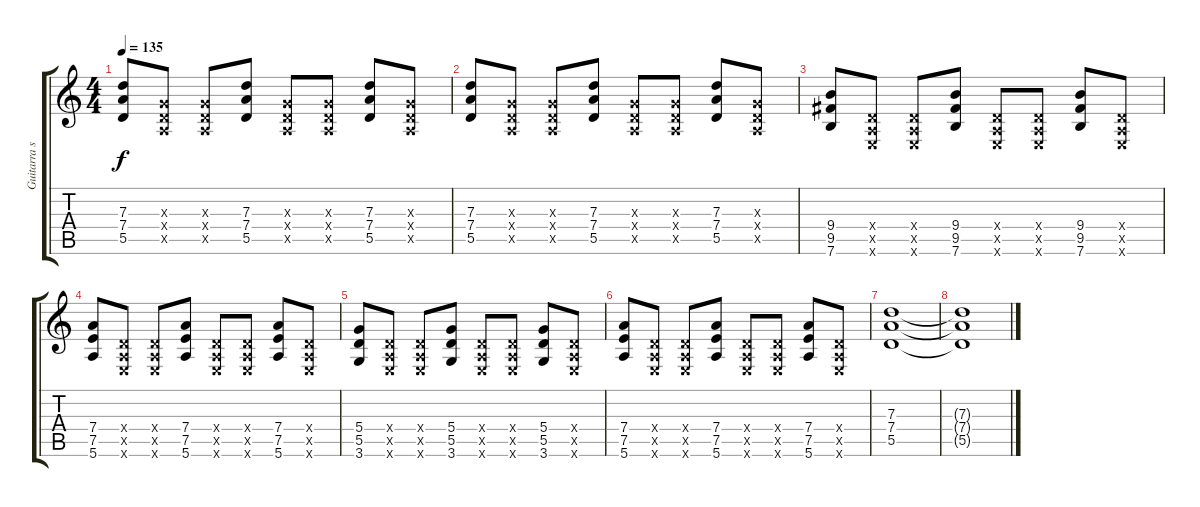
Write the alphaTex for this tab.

\track ("Guitarra secundaria" "Guitarra s") {instrument overdrivenguitar}
\staff {score tabs}
\tuning (E4 B3 G3 D3 A2 E2) {hide}
\ts (4 4)
\tempo 135
\clef g2
\ks c
(7.3 7.4 5.5).8{dy f} (0.3{x} 0.4{x} 0.5{x}).8 (0.3{x} 0.4{x} 0.5{x}).8 (7.3 7.4 5.5).8 (0.3{x} 0.4{x} 0.5{x}).8 (0.3{x} 0.4{x} 0.5{x}).8 (7.3 7.4 5.5).8 (0.3{x} 0.4{x} 0.5{x}).8 |
(7.3 7.4 5.5).8 (0.3{x} 0.4{x} 0.5{x}).8 (0.3{x} 0.4{x} 0.5{x}).8 (7.3 7.4 5.5).8 (0.3{x} 0.4{x} 0.5{x}).8 (0.3{x} 0.4{x} 0.5{x}).8 (7.3 7.4 5.5).8 (0.3{x} 0.4{x} 0.5{x}).8 |
(9.4 9.5 7.6).8 (0.4{x} 0.5{x} 0.6{x}).8 (0.4{x} 0.5{x} 0.6{x}).8 (9.4 9.5 7.6).8 (0.4{x} 0.5{x} 0.6{x}).8 (0.4{x} 0.5{x} 0.6{x}).8 (9.4 9.5 7.6).8 (0.4{x} 0.5{x} 0.6{x}).8 |
(7.4 7.5 5.6).8 (0.4{x} 0.5{x} 0.6{x}).8 (0.4{x} 0.5{x} 0.6{x}).8 (7.4 7.5 5.6).8 (0.4{x} 0.5{x} 0.6{x}).8 (0.4{x} 0.5{x} 0.6{x}).8 (7.4 7.5 5.6).8 (0.4{x} 0.5{x} 0.6{x}).8 |
(5.4 5.5 3.6).8 (0.4{x} 0.5{x} 0.6{x}).8 (0.4{x} 0.5{x} 0.6{x}).8 (5.4 5.5 3.6).8 (0.4{x} 0.5{x} 0.6{x}).8 (0.4{x} 0.5{x} 0.6{x}).8 (5.4 5.5 3.6).8 (0.4{x} 0.5{x} 0.6{x}).8 |
(7.4 7.5 5.6).8 (0.4{x} 0.5{x} 0.6{x}).8 (0.4{x} 0.5{x} 0.6{x}).8 (7.4 7.5 5.6).8 (0.4{x} 0.5{x} 0.6{x}).8 (0.4{x} 0.5{x} 0.6{x}).8 (7.4 7.5 5.6).8 (0.4{x} 0.5{x} 0.6{x}).8 |
(7.3 7.4 5.5).1 |
(7.3{t} 7.4{t} 5.5{t}).1
